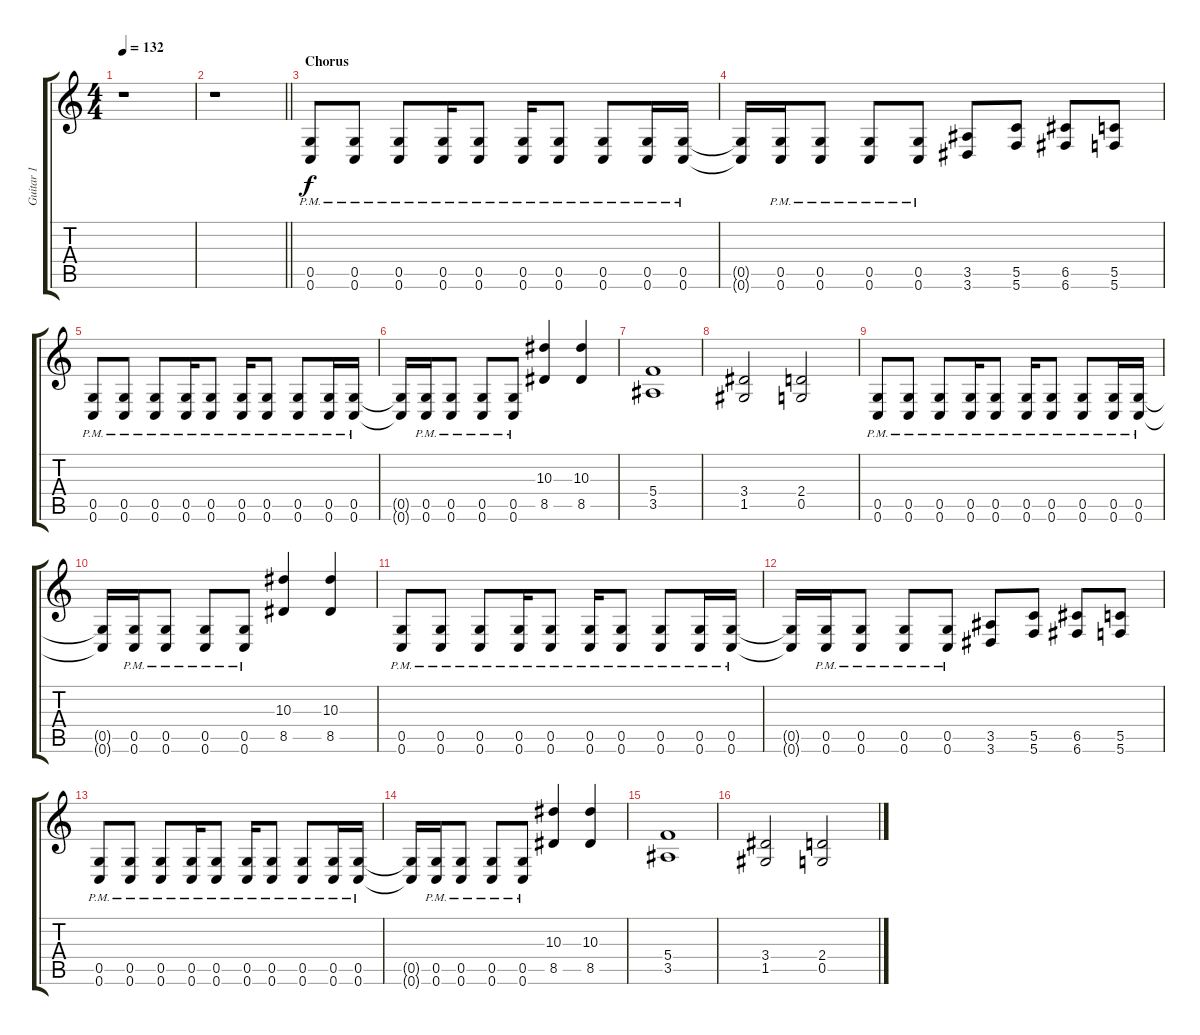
\track ("Guitar 1" "Guitar 1") {instrument distortionguitar}
\staff {score tabs}
\tuning (D4 A3 F3 C3 G2 C2) {hide}
\ts (4 4)
\tempo 132
\clef g2
\ks c
r.1{dy f} |
\barLineRight lightlight
r.1 |
\section ("" "Chorus ")
(0.5{pm} 0.6{pm}).8 (0.5{pm} 0.6{pm}).8 (0.5{pm} 0.6{pm}).8 (0.5{pm} 0.6{pm}).16 (0.5{pm} 0.6{pm}).8 (0.5{pm} 0.6{pm}).16 (0.5{pm} 0.6{pm}).8 (0.5{pm} 0.6{pm}).8 (0.5{pm} 0.6{pm}).16 (0.5{pm} 0.6{pm}).16 |
(0.5{t} 0.6{t}).16 (0.5{pm} 0.6{pm}).16 (0.5{pm} 0.6{pm}).8 (0.5{pm} 0.6{pm}).8 (0.5{pm} 0.6{pm}).8 (3.5 3.6).8 (5.5 5.6).8 (6.5 6.6).8 (5.5 5.6).8 |
(0.5{pm} 0.6{pm}).8 (0.5{pm} 0.6{pm}).8 (0.5{pm} 0.6{pm}).8 (0.5{pm} 0.6{pm}).16 (0.5{pm} 0.6{pm}).8 (0.5{pm} 0.6{pm}).16 (0.5{pm} 0.6{pm}).8 (0.5{pm} 0.6{pm}).8 (0.5{pm} 0.6{pm}).16 (0.5{pm} 0.6{pm}).16 |
(0.5{t} 0.6{t}).16 (0.5{pm} 0.6{pm}).16 (0.5{pm} 0.6{pm}).8 (0.5{pm} 0.6{pm}).8 (0.5{pm} 0.6{pm}).8 (10.3 8.5).4 (10.3 8.5).4 |
(5.4 3.5).1 |
(3.4 1.5).2 (2.4 0.5).2 |
(0.5{pm} 0.6{pm}).8 (0.5{pm} 0.6{pm}).8 (0.5{pm} 0.6{pm}).8 (0.5{pm} 0.6{pm}).16 (0.5{pm} 0.6{pm}).8 (0.5{pm} 0.6{pm}).16 (0.5{pm} 0.6{pm}).8 (0.5{pm} 0.6{pm}).8 (0.5{pm} 0.6{pm}).16 (0.5{pm} 0.6{pm}).16 |
(0.5{t} 0.6{t}).16 (0.5{pm} 0.6{pm}).16 (0.5{pm} 0.6{pm}).8 (0.5{pm} 0.6{pm}).8 (0.5{pm} 0.6{pm}).8 (10.3 8.5).4 (10.3 8.5).4 |
(0.5{pm} 0.6{pm}).8 (0.5{pm} 0.6{pm}).8 (0.5{pm} 0.6{pm}).8 (0.5{pm} 0.6{pm}).16 (0.5{pm} 0.6{pm}).8 (0.5{pm} 0.6{pm}).16 (0.5{pm} 0.6{pm}).8 (0.5{pm} 0.6{pm}).8 (0.5{pm} 0.6{pm}).16 (0.5{pm} 0.6{pm}).16 |
(0.5{t} 0.6{t}).16 (0.5{pm} 0.6{pm}).16 (0.5{pm} 0.6{pm}).8 (0.5{pm} 0.6{pm}).8 (0.5{pm} 0.6{pm}).8 (3.5 3.6).8 (5.5 5.6).8 (6.5 6.6).8 (5.5 5.6).8 |
(0.5{pm} 0.6{pm}).8 (0.5{pm} 0.6{pm}).8 (0.5{pm} 0.6{pm}).8 (0.5{pm} 0.6{pm}).16 (0.5{pm} 0.6{pm}).8 (0.5{pm} 0.6{pm}).16 (0.5{pm} 0.6{pm}).8 (0.5{pm} 0.6{pm}).8 (0.5{pm} 0.6{pm}).16 (0.5{pm} 0.6{pm}).16 |
(0.5{t} 0.6{t}).16 (0.5{pm} 0.6{pm}).16 (0.5{pm} 0.6{pm}).8 (0.5{pm} 0.6{pm}).8 (0.5{pm} 0.6{pm}).8 (10.3 8.5).4 (10.3 8.5).4 |
(5.4 3.5).1 |
(3.4 1.5).2 (2.4 0.5).2
